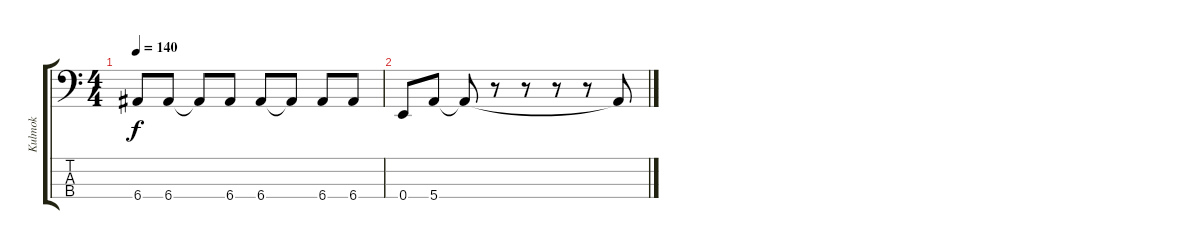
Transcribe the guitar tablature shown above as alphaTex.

\track ("Kulmok" "Kulmok") {instrument electricbasspick}
\staff {score tabs}
\tuning (G2 D2 A1 E1) {hide}
\ts (4 4)
\tempo 140
\clef f4
\ks c
6.4.8{dy f} 6.4.8 6.4{t}.8 6.4.8 6.4.8 6.4{t}.8 6.4.8 6.4.8 |
0.4.8 5.4.8 5.4{t}.8 r.8 r.8 r.8 r.8 5.4{t}.8
